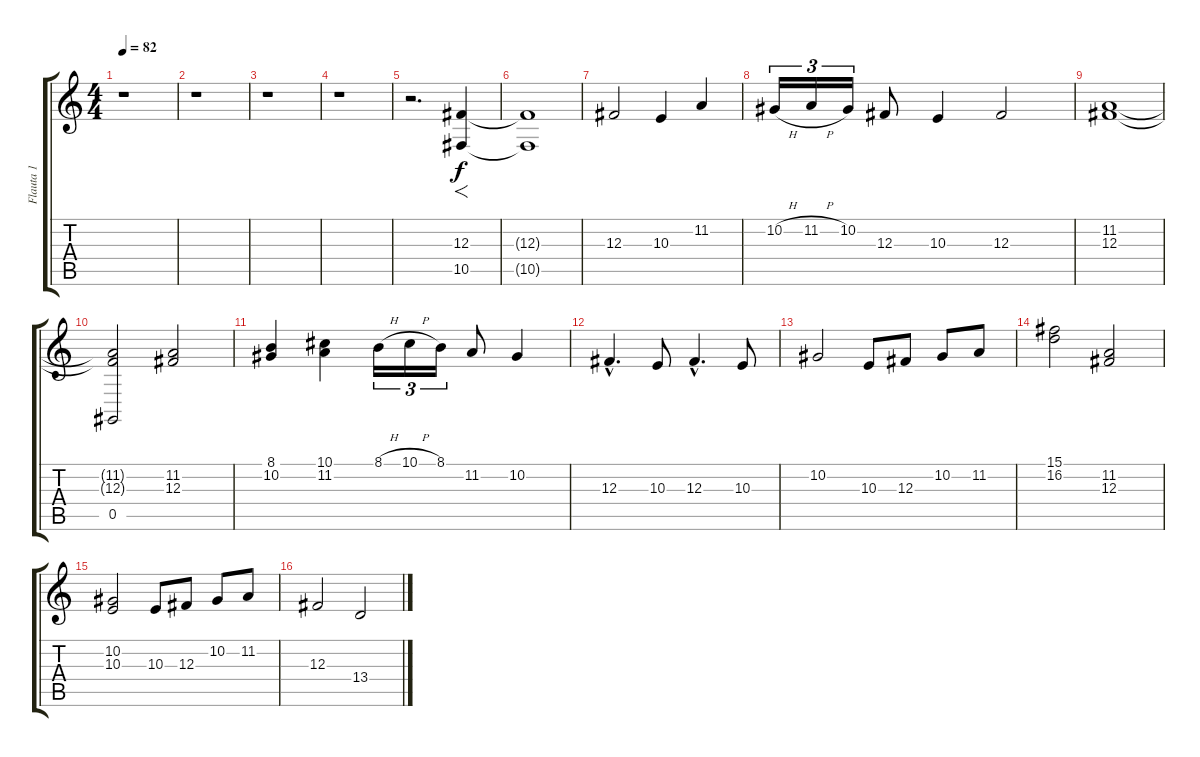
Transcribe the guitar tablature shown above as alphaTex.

\track ("Flauta 1" "Flauta 1") {instrument flute}
\staff {score tabs}
\tuning (Eb4 Bb3 Gb3 Db3 Ab2 Eb2) {hide}
\ts (4 4)
\tempo 82
\clef g2
\ks c
r.1{dy f instrument flute} |
r.1 |
r.1 |
r.1 |
r.2{d} (12.3 10.5).4{f} |
(12.3{t} 10.5{t}).1 |
12.3.2 10.3.4 11.2.4 |
10.2{h}.16{tu (3 2)} 11.2{h}.16{tu (3 2)} 10.2.16{tu (3 2)} 12.3.8 10.3.4 12.3.2 |
(11.2 12.3).1 |
(11.2{t} 12.3{t} 0.5).2 (11.2 12.3).2 |
(8.1 10.2).4 (10.1 11.2).4 8.1{h}.16{tu (3 2)} 10.1{h}.16{tu (3 2)} 8.1.16{tu (3 2)} 11.2.8 10.2.4 |
12.3{hac}.4{d} 10.3.8 12.3{hac}.4{d} 10.3.8 |
10.2.2 10.3.8 12.3.8 10.2.8 11.2.8 |
(15.1 16.2).2 (11.2 12.3).2 |
(10.2 10.3).2 10.3.8 12.3.8 10.2.8 11.2.8 |
12.3.2 13.4.2
